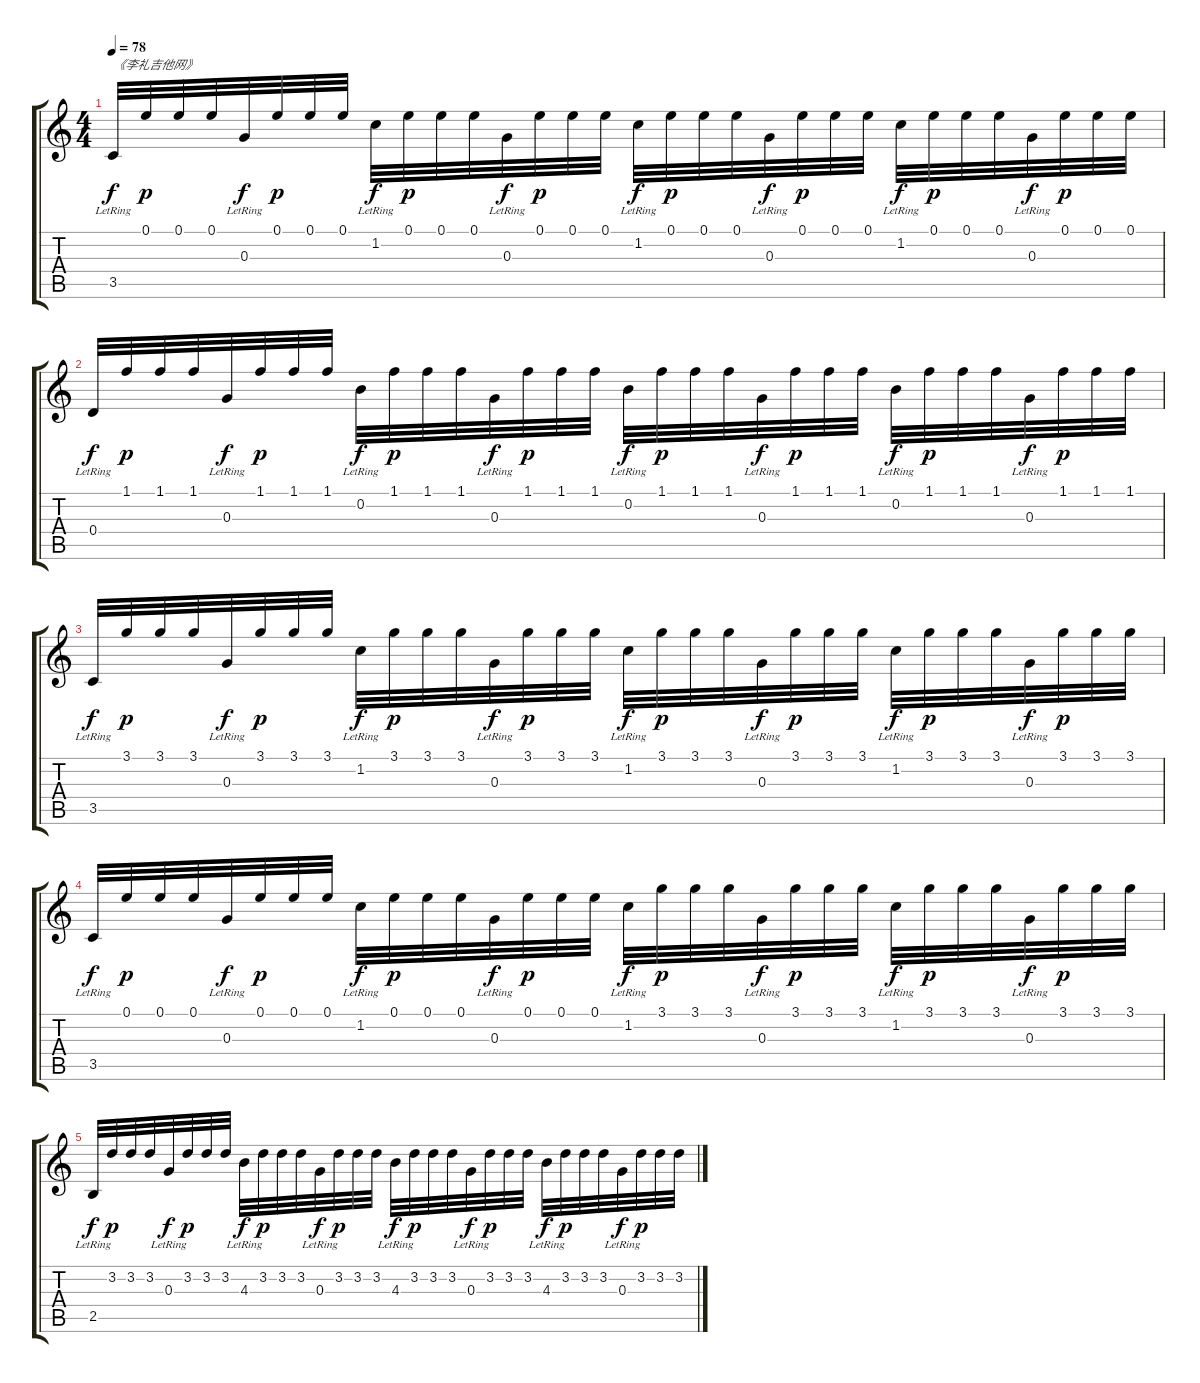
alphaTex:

\track "" {instrument acousticguitarnylon}
\staff {score tabs}
\tuning (E4 B3 G3 D3 A2 E2) {hide}
\ts (4 4)
\tempo 78
\clef g2
\ks c
3.5{lr}.32{txt "《李礼吉他网》" dy f instrument acousticguitarnylon} 0.1.32{dy p} 0.1.32 0.1.32 0.3{lr}.32{dy f} 0.1.32{dy p} 0.1.32 0.1.32 1.2{lr}.32{dy f} 0.1.32{dy p} 0.1.32 0.1.32 0.3{lr}.32{dy f} 0.1.32{dy p} 0.1.32 0.1.32 1.2{lr}.32{dy f} 0.1.32{dy p} 0.1.32 0.1.32 0.3{lr}.32{dy f} 0.1.32{dy p} 0.1.32 0.1.32 1.2{lr}.32{dy f} 0.1.32{dy p} 0.1.32 0.1.32 0.3{lr}.32{dy f} 0.1.32{dy p} 0.1.32 0.1.32 |
0.4{lr}.32{dy f} 1.1.32{dy p} 1.1.32 1.1.32 0.3{lr}.32{dy f} 1.1.32{dy p} 1.1.32 1.1.32 0.2{lr}.32{dy f} 1.1.32{dy p} 1.1.32 1.1.32 0.3{lr}.32{dy f} 1.1.32{dy p} 1.1.32 1.1.32 0.2{lr}.32{dy f} 1.1.32{dy p} 1.1.32 1.1.32 0.3{lr}.32{dy f} 1.1.32{dy p} 1.1.32 1.1.32 0.2{lr}.32{dy f} 1.1.32{dy p} 1.1.32 1.1.32 0.3{lr}.32{dy f} 1.1.32{dy p} 1.1.32 1.1.32 |
3.5{lr}.32{dy f} 3.1.32{dy p} 3.1.32 3.1.32 0.3{lr}.32{dy f} 3.1.32{dy p} 3.1.32 3.1.32 1.2{lr}.32{dy f} 3.1.32{dy p} 3.1.32 3.1.32 0.3{lr}.32{dy f} 3.1.32{dy p} 3.1.32 3.1.32 1.2{lr}.32{dy f} 3.1.32{dy p} 3.1.32 3.1.32 0.3{lr}.32{dy f} 3.1.32{dy p} 3.1.32 3.1.32 1.2{lr}.32{dy f} 3.1.32{dy p} 3.1.32 3.1.32 0.3{lr}.32{dy f} 3.1.32{dy p} 3.1.32 3.1.32 |
3.5{lr}.32{dy f} 0.1.32{dy p} 0.1.32 0.1.32 0.3{lr}.32{dy f} 0.1.32{dy p} 0.1.32 0.1.32 1.2{lr}.32{dy f} 0.1.32{dy p} 0.1.32 0.1.32 0.3{lr}.32{dy f} 0.1.32{dy p} 0.1.32 0.1.32 1.2{lr}.32{dy f} 3.1.32{dy p} 3.1.32 3.1.32 0.3{lr}.32{dy f} 3.1.32{dy p} 3.1.32 3.1.32 1.2{lr}.32{dy f} 3.1.32{dy p} 3.1.32 3.1.32 0.3{lr}.32{dy f} 3.1.32{dy p} 3.1.32 3.1.32 |
2.5{lr}.32{dy f} 3.2.32{dy p} 3.2.32 3.2.32 0.3{lr}.32{dy f} 3.2.32{dy p} 3.2.32 3.2.32 4.3{lr}.32{dy f} 3.2.32{dy p} 3.2.32 3.2.32 0.3{lr}.32{dy f} 3.2.32{dy p} 3.2.32 3.2.32 4.3{lr}.32{dy f} 3.2.32{dy p} 3.2.32 3.2.32 0.3{lr}.32{dy f} 3.2.32{dy p} 3.2.32 3.2.32 4.3{lr}.32{dy f} 3.2.32{dy p} 3.2.32 3.2.32 0.3{lr}.32{dy f} 3.2.32{dy p} 3.2.32 3.2.32
